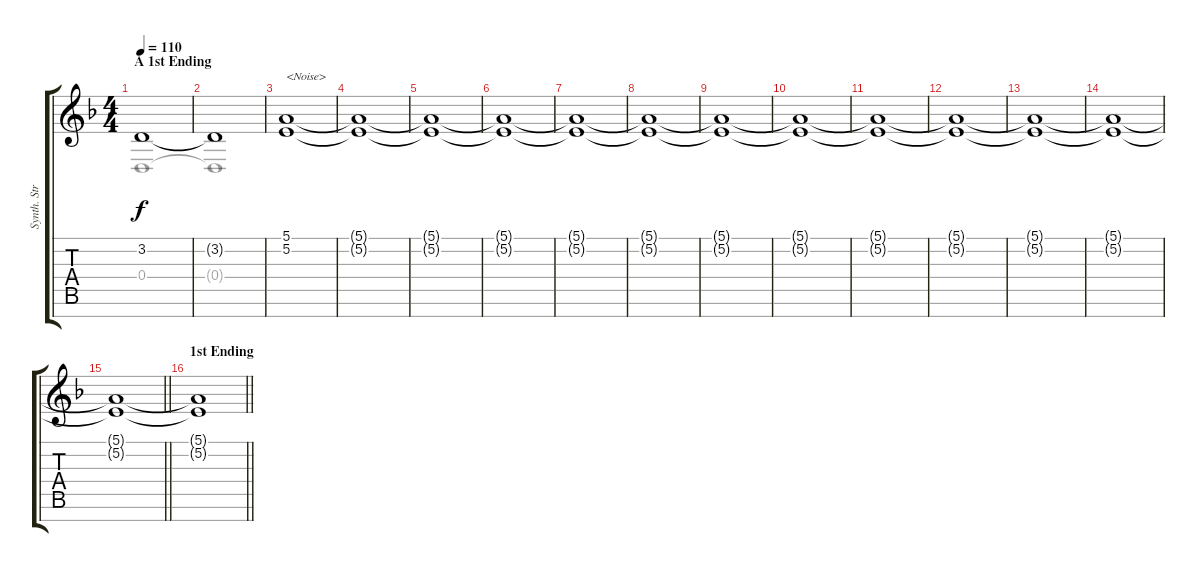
\track ("Synth. Strings" "Synth. Str") {instrument stringensemble1}
\staff {score tabs}
\tuning (E4 B3 G3 D3 A2 E2 B1) {hide}
\voice
\ts (4 4)
\section ("" "A 1st Ending")
\tempo 110
\clef g2
\ks f
3.2{t}.1{dy f} |
3.2{t}.1 |
(5.1 5.2).1{txt "<Noise>" instrument seashore} |
(5.1{t} 5.2{t}).1 |
(5.1{t} 5.2{t}).1 |
(5.1{t} 5.2{t}).1 |
(5.1{t} 5.2{t}).1 |
(5.1{t} 5.2{t}).1 |
(5.1{t} 5.2{t}).1 |
(5.1{t} 5.2{t}).1 |
(5.1{t} 5.2{t}).1 |
(5.1{t} 5.2{t}).1 |
(5.1{t} 5.2{t}).1 |
(5.1{t} 5.2{t}).1 |
\barLineRight lightlight
(5.1{t} 5.2{t}).1 |
\section ("" "1st Ending")
\barLineRight lightlight
(5.1{t} 5.2{t}).1
\voice
\clef g2
\ottava regular
\simile none
\ks f
0.4{t}.1{dy f} |
0.4{t}.1 |
|
|
|
|
|
|
|
|
|
|
|
|
\barLineRight lightlight
|
\barLineRight lightlight
